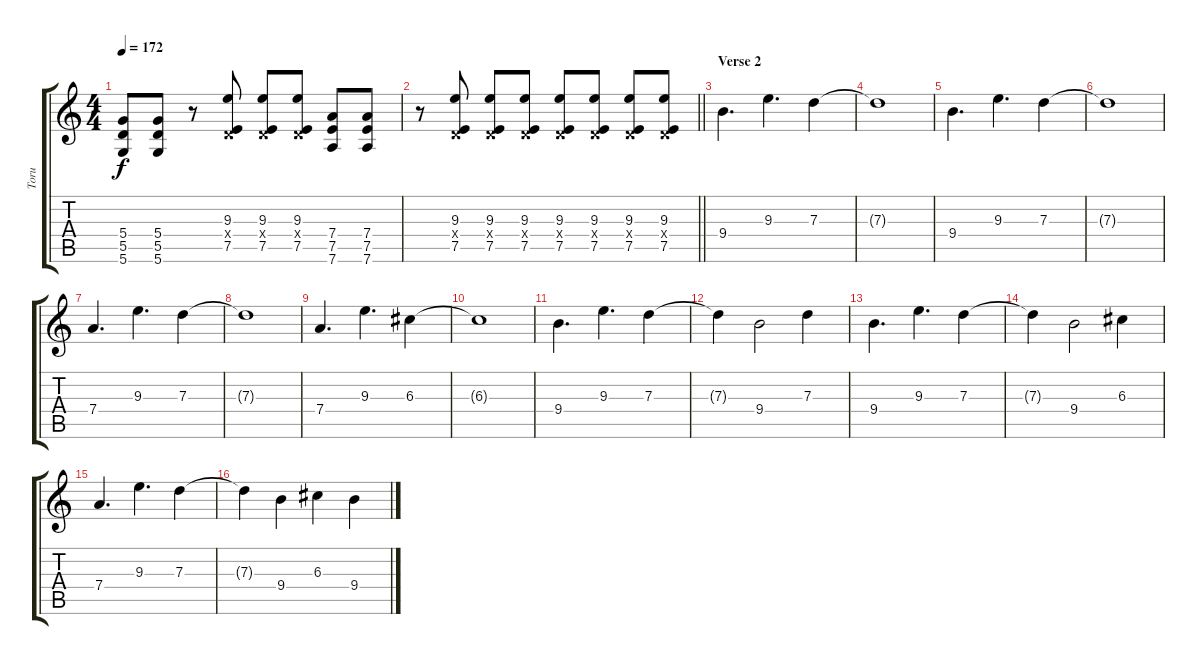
\track ("Toru" "Toru") {instrument overdrivenguitar}
\staff {score tabs}
\tuning (E4 B3 G3 D3 A2 D2) {hide}
\ts (4 4)
\tempo 172
\clef g2
\ks c
(5.4 5.5 5.6).8{dy f} (5.4 5.5 5.6).8 r.8 (9.3 0.4{x} 7.5).8 (9.3 0.4{x} 7.5).8 (9.3 0.4{x} 7.5).8 (7.4 7.5 7.6).8 (7.4 7.5 7.6).8 |
\barLineRight lightlight
r.8 (9.3 0.4{x} 7.5).8 (9.3 0.4{x} 7.5).8 (9.3 0.4{x} 7.5).8 (9.3 0.4{x} 7.5).8 (9.3 0.4{x} 7.5).8 (9.3 0.4{x} 7.5).8 (9.3 0.4{x} 7.5).8 |
\section ("" "Verse 2")
9.4.4{d volume 16 instrument electricguitarclean} 9.3.4{d} 7.3.4 |
7.3{t}.1 |
9.4.4{d} 9.3.4{d} 7.3.4 |
7.3{t}.1 |
7.4.4{d} 9.3.4{d} 7.3.4 |
7.3{t}.1 |
7.4.4{d} 9.3.4{d} 6.3.4 |
6.3{t}.1 |
9.4.4{d} 9.3.4{d} 7.3.4 |
7.3{t}.4 9.4.2 7.3.4 |
9.4.4{d} 9.3.4{d} 7.3.4 |
7.3{t}.4 9.4.2 6.3.4 |
7.4.4{d} 9.3.4{d} 7.3.4 |
7.3{t}.4 9.4.4 6.3.4 9.4.4
